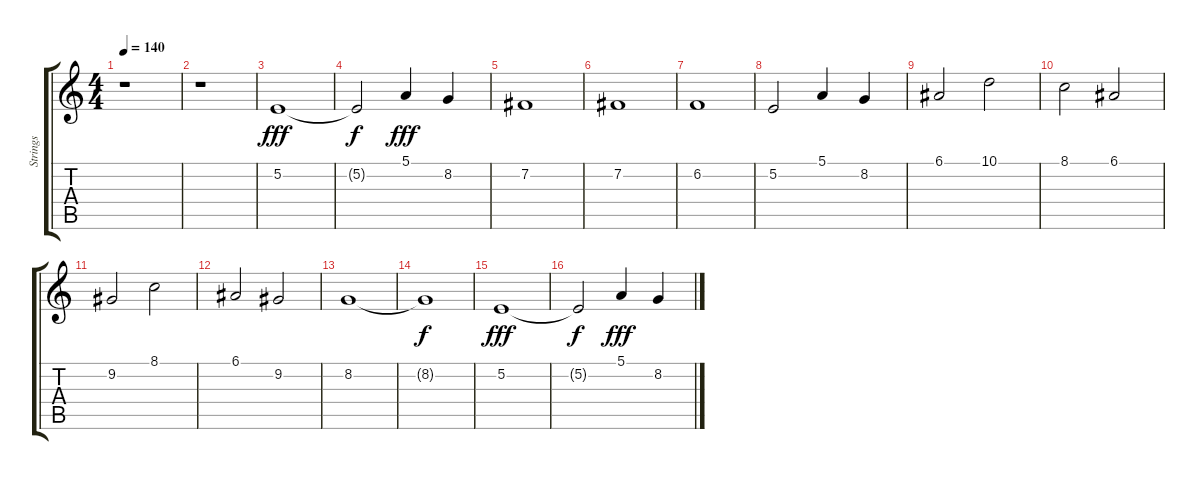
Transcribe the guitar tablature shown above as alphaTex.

\track ("Strings" "Strings") {instrument stringensemble1}
\staff {score tabs}
\tuning (E4 B3 G3 D3 A2 E2) {hide}
\ts (4 4)
\section ("" "")
\tempo 140
\clef g2
\ks c
r.1{dy fff instrument stringensemble1} |
r.1 |
5.2.1 |
5.2{t}.2{dy f} 5.1.4{dy fff} 8.2.4 |
7.2.1 |
7.2.1 |
6.2.1 |
5.2.2 5.1.4 8.2.4 |
6.1.2 10.1.2 |
8.1.2 6.1.2 |
9.2.2 8.1.2 |
6.1.2 9.2.2 |
8.2.1 |
8.2{t}.1{dy f} |
5.2.1{dy fff} |
5.2{t}.2{dy f} 5.1.4{dy fff} 8.2.4
